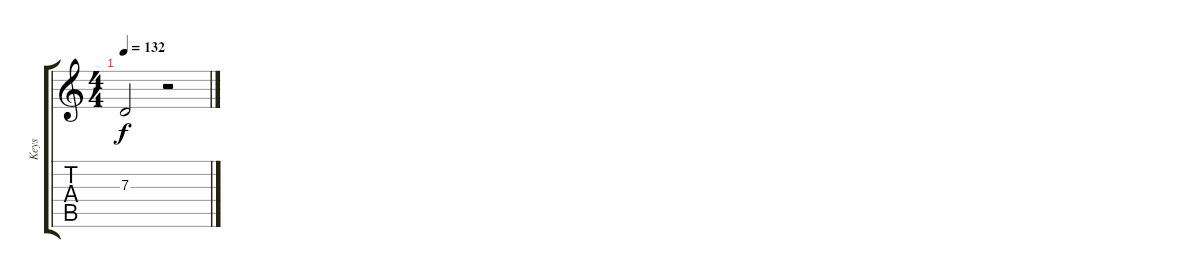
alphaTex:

\track ("Keys" "Keys") {instrument acousticgrandpiano}
\staff {score tabs}
\tuning (E4 B3 G3 D3 A2 E2) {hide}
\ts (4 4)
\tempo 132
\clef g2
\ks c
7.3{t}.2{dy f} r.2
